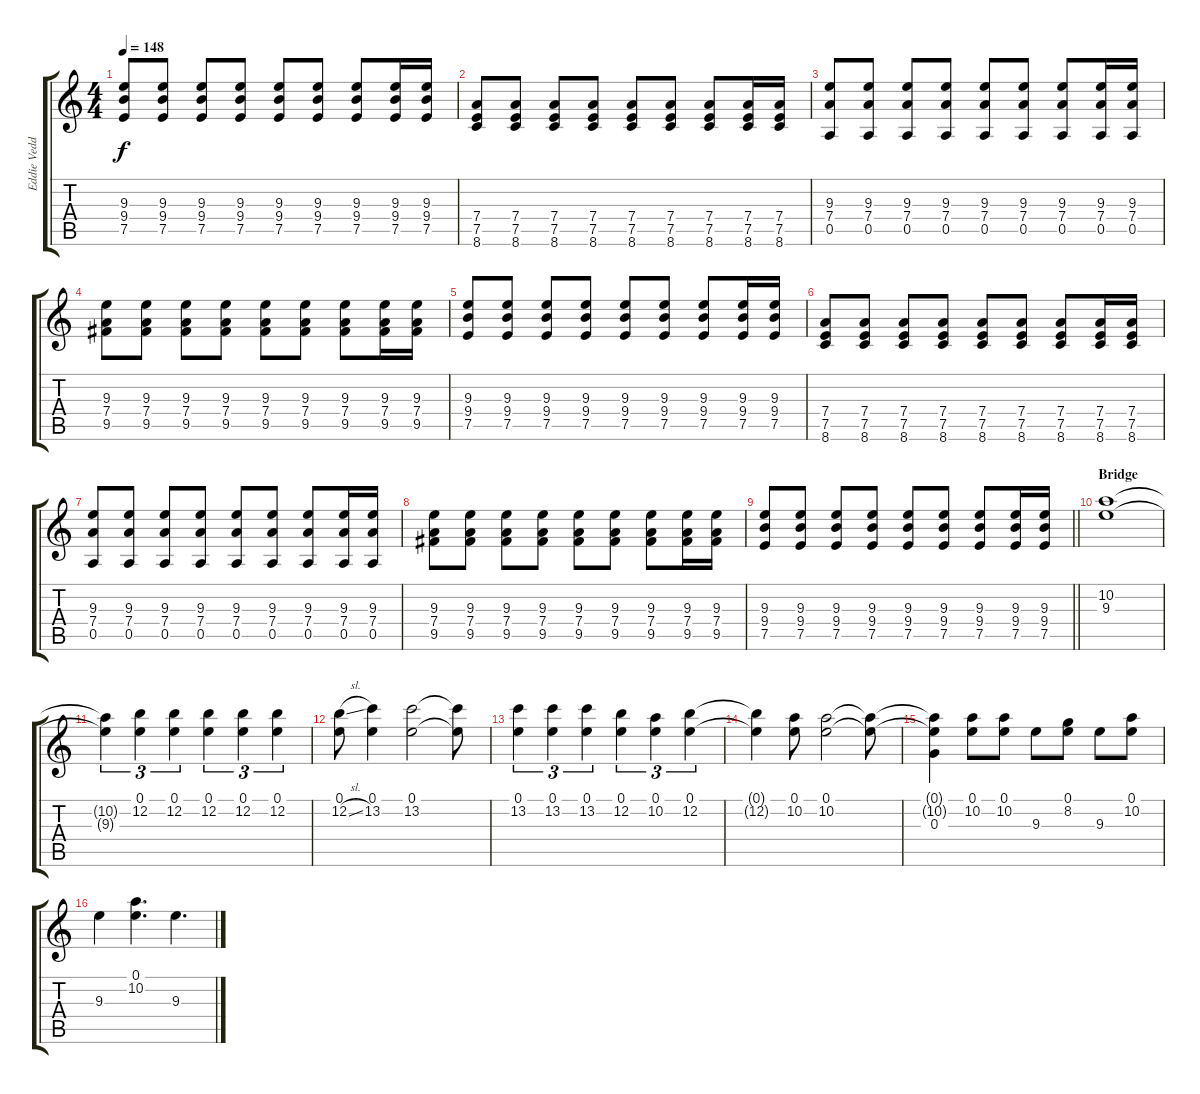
\track ("Eddie Vedder" "Eddie Vedd") {instrument overdrivenguitar}
\staff {score tabs}
\tuning (E4 B3 G3 D3 A2 E2) {hide}
\ts (4 4)
\tempo 148
\clef g2
\ks c
(9.3 9.4 7.5).8{dy f} (9.3 9.4 7.5).8 (9.3 9.4 7.5).8 (9.3 9.4 7.5).8 (9.3 9.4 7.5).8 (9.3 9.4 7.5).8 (9.3 9.4 7.5).8 (9.3 9.4 7.5).16 (9.3 9.4 7.5).16 |
(7.4 7.5 8.6).8 (7.4 7.5 8.6).8 (7.4 7.5 8.6).8 (7.4 7.5 8.6).8 (7.4 7.5 8.6).8 (7.4 7.5 8.6).8 (7.4 7.5 8.6).8 (7.4 7.5 8.6).16 (7.4 7.5 8.6).16 |
(9.3 7.4 0.5).8 (9.3 7.4 0.5).8 (9.3 7.4 0.5).8 (9.3 7.4 0.5).8 (9.3 7.4 0.5).8 (9.3 7.4 0.5).8 (9.3 7.4 0.5).8 (9.3 7.4 0.5).16 (9.3 7.4 0.5).16 |
(9.3 7.4 9.5).8 (9.3 7.4 9.5).8 (9.3 7.4 9.5).8 (9.3 7.4 9.5).8 (9.3 7.4 9.5).8 (9.3 7.4 9.5).8 (9.3 7.4 9.5).8 (9.3 7.4 9.5).16 (9.3 7.4 9.5).16 |
(9.3 9.4 7.5).8 (9.3 9.4 7.5).8 (9.3 9.4 7.5).8 (9.3 9.4 7.5).8 (9.3 9.4 7.5).8 (9.3 9.4 7.5).8 (9.3 9.4 7.5).8 (9.3 9.4 7.5).16 (9.3 9.4 7.5).16 |
(7.4 7.5 8.6).8 (7.4 7.5 8.6).8 (7.4 7.5 8.6).8 (7.4 7.5 8.6).8 (7.4 7.5 8.6).8 (7.4 7.5 8.6).8 (7.4 7.5 8.6).8 (7.4 7.5 8.6).16 (7.4 7.5 8.6).16 |
(9.3 7.4 0.5).8 (9.3 7.4 0.5).8 (9.3 7.4 0.5).8 (9.3 7.4 0.5).8 (9.3 7.4 0.5).8 (9.3 7.4 0.5).8 (9.3 7.4 0.5).8 (9.3 7.4 0.5).16 (9.3 7.4 0.5).16 |
(9.3 7.4 9.5).8 (9.3 7.4 9.5).8 (9.3 7.4 9.5).8 (9.3 7.4 9.5).8 (9.3 7.4 9.5).8 (9.3 7.4 9.5).8 (9.3 7.4 9.5).8 (9.3 7.4 9.5).16 (9.3 7.4 9.5).16 |
\barLineRight lightlight
(9.3 9.4 7.5).8 (9.3 9.4 7.5).8 (9.3 9.4 7.5).8 (9.3 9.4 7.5).8 (9.3 9.4 7.5).8 (9.3 9.4 7.5).8 (9.3 9.4 7.5).8 (9.3 9.4 7.5).16 (9.3 9.4 7.5).16 |
\section ("" "Bridge")
(10.2 9.3).1 |
(10.2{t} 9.3{t}).4{tu (3 2)} (0.1 12.2).4{tu (3 2)} (0.1 12.2).4{tu (3 2)} (0.1 12.2).4{tu (3 2)} (0.1 12.2).4{tu (3 2)} (0.1 12.2).4{tu (3 2)} |
(0.1 12.2{sl}).8 (0.1 13.2).4 (0.1 13.2).2 (0.1{t} 13.2{t}).8 |
(0.1 13.2).4{tu (3 2)} (0.1 13.2).4{tu (3 2)} (0.1 13.2).4{tu (3 2)} (0.1 12.2).4{tu (3 2)} (0.1 10.2).4{tu (3 2)} (0.1 12.2).4{tu (3 2)} |
(0.1{t} 12.2{t}).4 (0.1 10.2).8 (0.1 10.2).2 (0.1{t} 10.2{t}).8 |
(0.1{t} 10.2{t} 0.3).4 (0.1 10.2).8 (0.1 10.2).8 9.3.8 (0.1 8.2).8 9.3.8 (0.1 10.2).8 |
9.3.4 (0.1 10.2).4{d} 9.3.4{d}
